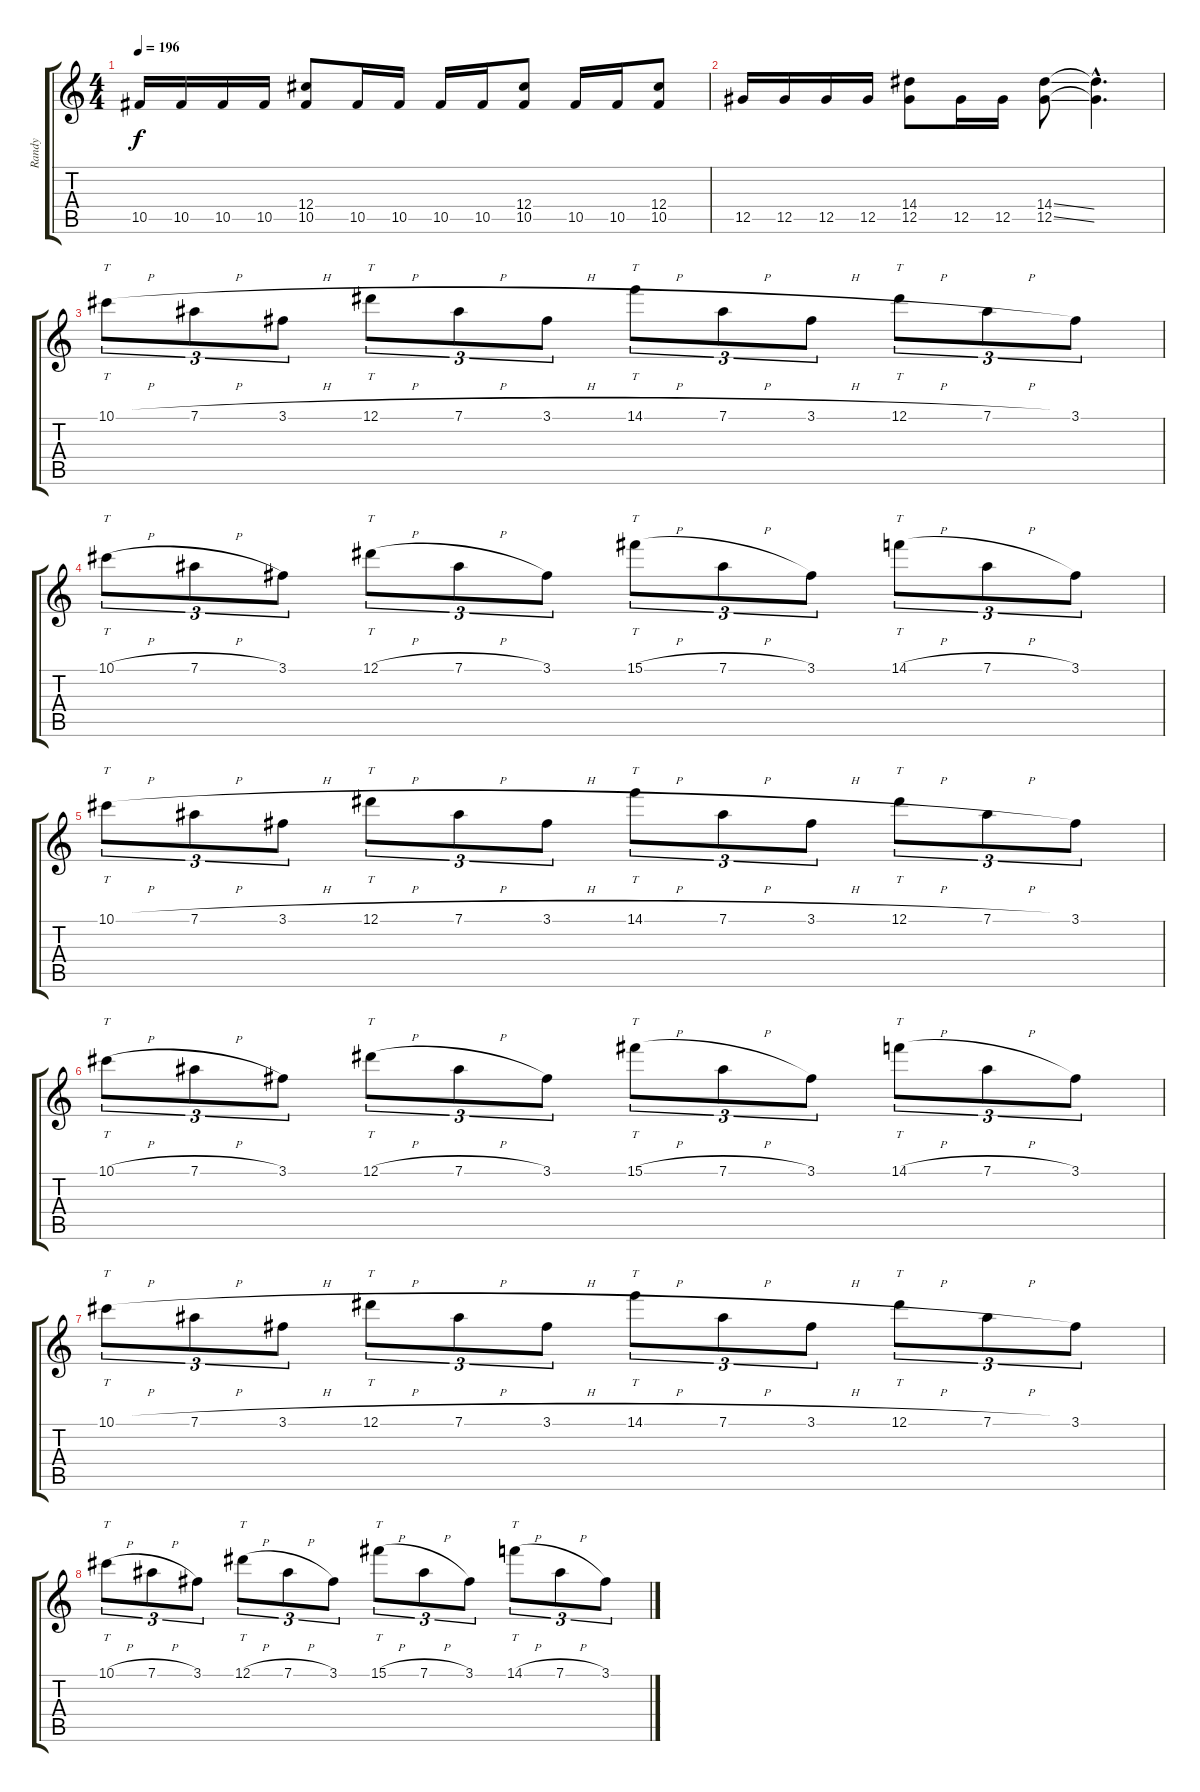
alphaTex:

\track ("Randy" "Randy") {instrument distortionguitar}
\staff {score tabs}
\tuning (Eb4 Bb3 Gb3 Db3 Ab2 Eb2) {hide}
\ts (4 4)
\tempo 196
\clef g2
\ks c
10.5.16{dy f} 10.5.16 10.5.16 10.5.16 (12.4 10.5).8 10.5.16 10.5.16 10.5.16 10.5.16 (12.4 10.5).8 10.5.16 10.5.16 (12.4 10.5).8 |
12.5.16 12.5.16 12.5.16 12.5.16 (14.4 12.5).8 12.5.16 12.5.16 (14.4{ss} 12.5{ss}).8 (14.4{hac t} 12.5{hac t}).4{d} |
10.1{h}.8{tt tu (3 2)} 7.1{h}.8{tu (3 2)} 3.1{h}.8{tu (3 2)} 12.1{h}.8{tt tu (3 2)} 7.1{h}.8{tu (3 2)} 3.1{h}.8{tu (3 2)} 14.1{h}.8{tt tu (3 2)} 7.1{h}.8{tu (3 2)} 3.1{h}.8{tu (3 2)} 12.1{h}.8{tt tu (3 2)} 7.1{h}.8{tu (3 2)} 3.1.8{tu (3 2)} |
10.1{h}.8{tt tu (3 2)} 7.1{h}.8{tu (3 2)} 3.1.8{tu (3 2)} 12.1{h}.8{tt tu (3 2)} 7.1{h}.8{tu (3 2)} 3.1.8{tu (3 2)} 15.1{h}.8{tt tu (3 2)} 7.1{h}.8{tu (3 2)} 3.1.8{tu (3 2)} 14.1{h}.8{tt tu (3 2)} 7.1{h}.8{tu (3 2)} 3.1.8{tu (3 2)} |
10.1{h}.8{tt tu (3 2)} 7.1{h}.8{tu (3 2)} 3.1{h}.8{tu (3 2)} 12.1{h}.8{tt tu (3 2)} 7.1{h}.8{tu (3 2)} 3.1{h}.8{tu (3 2)} 14.1{h}.8{tt tu (3 2)} 7.1{h}.8{tu (3 2)} 3.1{h}.8{tu (3 2)} 12.1{h}.8{tt tu (3 2)} 7.1{h}.8{tu (3 2)} 3.1.8{tu (3 2)} |
10.1{h}.8{tt tu (3 2)} 7.1{h}.8{tu (3 2)} 3.1.8{tu (3 2)} 12.1{h}.8{tt tu (3 2)} 7.1{h}.8{tu (3 2)} 3.1.8{tu (3 2)} 15.1{h}.8{tt tu (3 2)} 7.1{h}.8{tu (3 2)} 3.1.8{tu (3 2)} 14.1{h}.8{tt tu (3 2)} 7.1{h}.8{tu (3 2)} 3.1.8{tu (3 2)} |
10.1{h}.8{tt tu (3 2)} 7.1{h}.8{tu (3 2)} 3.1{h}.8{tu (3 2)} 12.1{h}.8{tt tu (3 2)} 7.1{h}.8{tu (3 2)} 3.1{h}.8{tu (3 2)} 14.1{h}.8{tt tu (3 2)} 7.1{h}.8{tu (3 2)} 3.1{h}.8{tu (3 2)} 12.1{h}.8{tt tu (3 2)} 7.1{h}.8{tu (3 2)} 3.1.8{tu (3 2)} |
10.1{h}.8{tt tu (3 2)} 7.1{h}.8{tu (3 2)} 3.1.8{tu (3 2)} 12.1{h}.8{tt tu (3 2)} 7.1{h}.8{tu (3 2)} 3.1.8{tu (3 2)} 15.1{h}.8{tt tu (3 2)} 7.1{h}.8{tu (3 2)} 3.1.8{tu (3 2)} 14.1{h}.8{tt tu (3 2)} 7.1{h}.8{tu (3 2)} 3.1.8{tu (3 2)}
